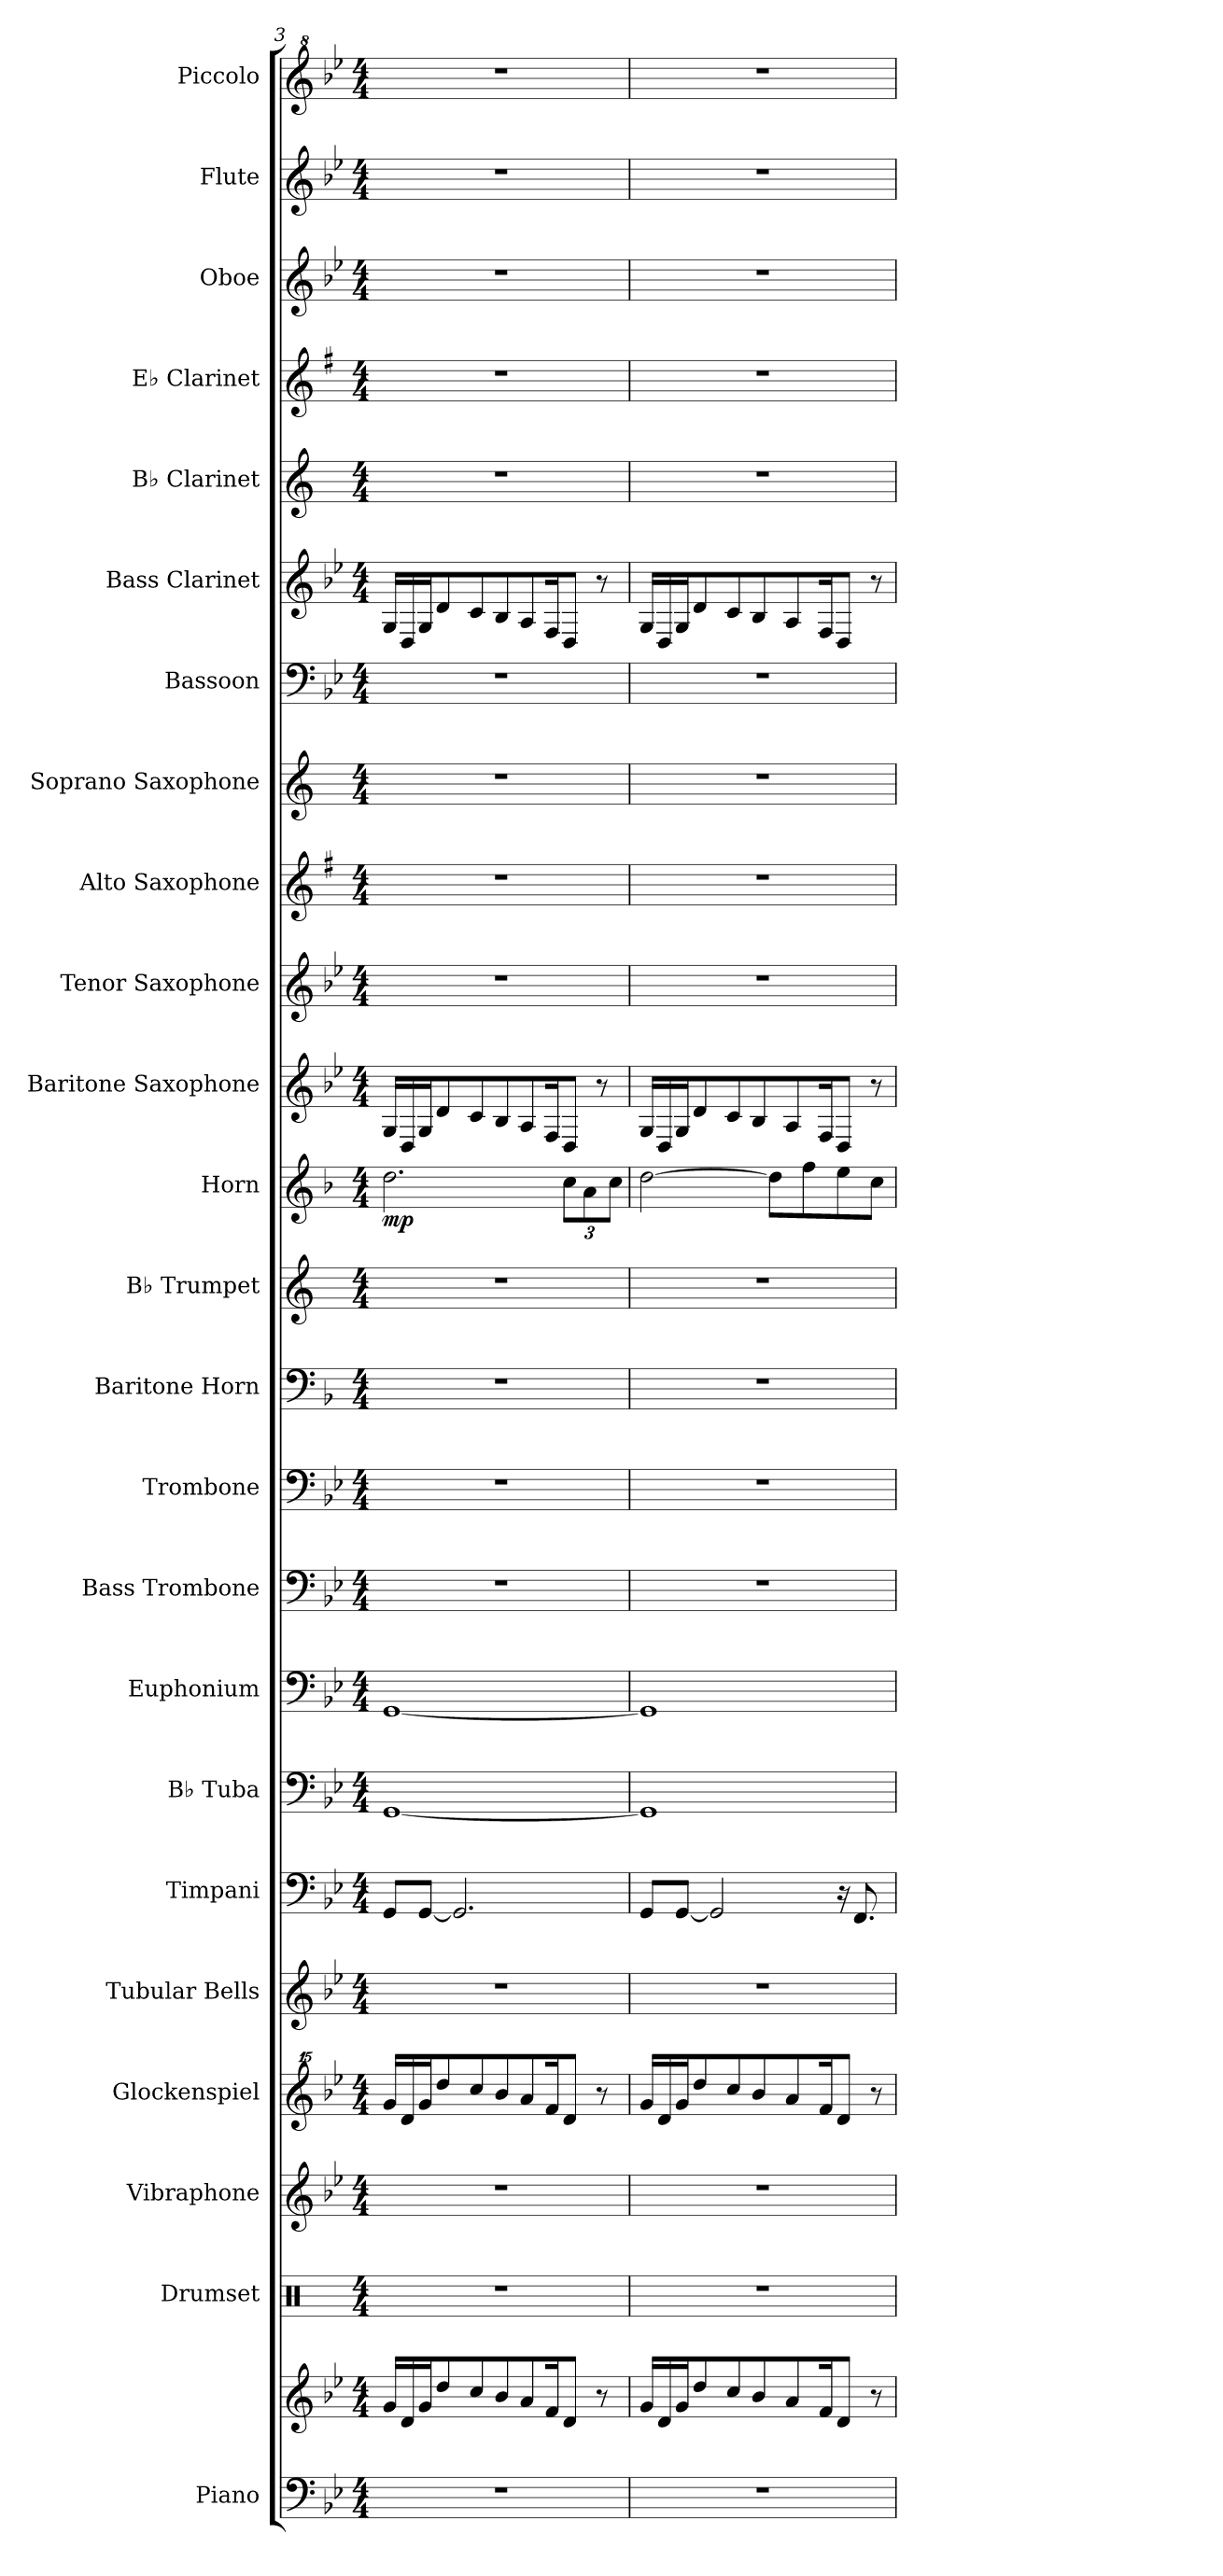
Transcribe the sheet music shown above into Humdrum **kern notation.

**kern	**kern	**kern	**kern	**kern	**kern	**kern	**kern	**kern	**kern	**kern	**kern	**kern	**kern	**dynam	**kern	**kern	**kern	**kern	**kern	**kern	**kern	**kern	**kern	**kern	**kern
*part24	*part24	*part23	*part22	*part21	*part20	*part19	*part18	*part17	*part16	*part15	*part14	*part13	*part12	*part12	*part11	*part10	*part9	*part8	*part7	*part6	*part5	*part4	*part3	*part2	*part1
*staff25	*staff24	*staff23	*staff22	*staff21	*staff20	*staff19	*staff18	*staff17	*staff16	*staff15	*staff14	*staff13	*staff12	*staff12	*staff11	*staff10	*staff9	*staff8	*staff7	*staff6	*staff5	*staff4	*staff3	*staff2	*staff1
*I"Piano	*	*I"Drumset	*I"Vibraphone	*I"Glockenspiel	*I"Tubular Bells	*I"Timpani	*I"B♭ Tuba	*I"Euphonium	*I"Bass Trombone	*I"Trombone	*I"Baritone Horn	*I"B♭ Trumpet	*I"Horn	*	*I"Baritone Saxophone	*I"Tenor Saxophone	*I"Alto Saxophone	*I"Soprano Saxophone	*I"Bassoon	*I"Bass Clarinet	*I"B♭ Clarinet	*I"E♭ Clarinet	*I"Oboe	*I"Flute	*I"Piccolo
*I'Pno.	*	*I'Drs.	*I'Vib.	*I'Glk.	*I'Tu. Be.	*I'Timp.	*I'B♭ Tu.	*I'Eu.	*I'B. Trb.	*I'Trb.	*I'Bar. Hn.	*I'B♭ Tpt.	*I'Hn.	*	*I'Bar. Sax.	*I'T. Sax.	*I'A. Sax.	*I'S. Sax.	*I'Bsn.	*I'B. Cl.	*I'B♭ Cl.	*I'E♭ Cl.	*I'Ob.	*I'Fl.	*I'Picc.
*clefF4	*clefG2	*clefX	*clefG2	*clefG^^2	*clefG2	*clefF4	*clefF4	*clefF4	*clefF4	*clefF4	*clefF4	*clefG2	*clefG2	*	*clefG2	*clefG2	*clefG2	*clefG2	*clefF4	*clefG2	*clefG2	*clefG2	*clefG2	*clefG2	*clefG^2
*	*	*	*	*	*	*	*	*	*	*	*ITrd4c7	*ITrd1c2	*ITrd4c7	*	*ITrd12c21	*ITrd8c14	*ITrd5c9	*ITrd1c2	*	*ITrd8c14	*ITrd1c2	*ITrd1c2	*	*	*ITrd-7c-12
*k[b-e-]	*k[b-e-]	*k[]	*k[b-e-]	*k[b-e-]	*k[b-e-]	*k[b-e-]	*k[b-e-]	*k[b-e-]	*k[b-e-]	*k[b-e-]	*k[b-e-]	*k[b-e-]	*k[b-e-]	*	*k[b-e-]	*k[b-e-]	*k[b-e-]	*k[b-e-]	*k[b-e-]	*k[b-e-]	*k[b-e-]	*k[b-]	*k[b-e-]	*k[b-e-]	*k[b-e-]
*B-:	*B-:	*C:	*B-:	*B-:	*B-:	*B-:	*B-:	*B-:	*B-:	*B-:	*B-:	*B-:	*B-:	*	*B-:	*B-:	*B-:	*B-:	*B-:	*B-:	*B-:	*F:	*B-:	*B-:	*B-:
*M4/4	*M4/4	*M4/4	*M4/4	*M4/4	*M4/4	*M4/4	*M4/4	*M4/4	*M4/4	*M4/4	*M4/4	*M4/4	*M4/4	*	*M4/4	*M4/4	*M4/4	*M4/4	*M4/4	*M4/4	*M4/4	*M4/4	*M4/4	*M4/4	*M4/4
=3	=3	=3	=3	=3	=3	=3	=3	=3	=3	=3	=3	=3	=3	=3	=3	=3	=3	=3	=3	=3	=3	=3	=3	=3	=3
!	!	!	!	!	!	!	!	!	!	!	!	!	!	!LO:DY:b	!	!	!	!	!	!	!	!	!	!	!
1r	16g/LL	1r	1r	16ggg/LL	1r	8GG/L	[1GG	[1GG	1r	1r	1r	1r	2.g\	mp	16GG/LL	1r	1r	1r	1r	16GG/LL	1r	1r	1r	1r	1r
.	16d/	.	.	16ddd/	.	.	.	.	.	.	.	.	.	.	16DD/	.	.	.	.	16DD/	.	.	.	.	.
.	16g/J	.	.	16ggg/J	.	[8GG/J	.	.	.	.	.	.	.	.	16GG/J	.	.	.	.	16GG/J	.	.	.	.	.
.	8dd/	.	.	8dddd/	.	.	.	.	.	.	.	.	.	.	8D/	.	.	.	.	8D/	.	.	.	.	.
.	.	.	.	.	.	2.GG/]	.	.	.	.	.	.	.	.	.	.	.	.	.	.	.	.	.	.	.
.	8cc/	.	.	8cccc/	.	.	.	.	.	.	.	.	.	.	8C/	.	.	.	.	8C/	.	.	.	.	.
.	8b-/	.	.	8bbb-/	.	.	.	.	.	.	.	.	.	.	8BB-/	.	.	.	.	8BB-/	.	.	.	.	.
.	8a/	.	.	8aaa/	.	.	.	.	.	.	.	.	.	.	8AA/	.	.	.	.	8AA/	.	.	.	.	.
.	16f/K	.	.	16fff/K	.	.	.	.	.	.	.	.	.	.	16FF/K	.	.	.	.	16FF/K	.	.	.	.	.
*	*	*	*	*	*	*	*	*	*	*	*	*	*Xbrackettup	*	*	*	*	*	*	*	*	*	*	*	*
.	8d/J	.	.	8ddd/J	.	.	.	.	.	.	.	.	12f\L	.	8DD/J	.	.	.	.	8DD/J	.	.	.	.	.
.	.	.	.	.	.	.	.	.	.	.	.	.	12d\	.	.	.	.	.	.	.	.	.	.	.	.
.	8r	.	.	8r	.	.	.	.	.	.	.	.	.	.	8r	.	.	.	.	8r	.	.	.	.	.
.	.	.	.	.	.	.	.	.	.	.	.	.	12f\J	.	.	.	.	.	.	.	.	.	.	.	.
=4	=4	=4	=4	=4	=4	=4	=4	=4	=4	=4	=4	=4	=4	=4	=4	=4	=4	=4	=4	=4	=4	=4	=4	=4	=4
1r	16g/LL	1r	1r	16ggg/LL	1r	8GG/L	1GG]	1GG]	1r	1r	1r	1r	[2g\	.	16GG/LL	1r	1r	1r	1r	16GG/LL	1r	1r	1r	1r	1r
.	16d/	.	.	16ddd/	.	.	.	.	.	.	.	.	.	.	16DD/	.	.	.	.	16DD/	.	.	.	.	.
.	16g/J	.	.	16ggg/J	.	[8GG/J	.	.	.	.	.	.	.	.	16GG/J	.	.	.	.	16GG/J	.	.	.	.	.
.	8dd/	.	.	8dddd/	.	.	.	.	.	.	.	.	.	.	8D/	.	.	.	.	8D/	.	.	.	.	.
.	.	.	.	.	.	2GG/]	.	.	.	.	.	.	.	.	.	.	.	.	.	.	.	.	.	.	.
.	8cc/	.	.	8cccc/	.	.	.	.	.	.	.	.	.	.	8C/	.	.	.	.	8C/	.	.	.	.	.
.	8b-/	.	.	8bbb-/	.	.	.	.	.	.	.	.	.	.	8BB-/	.	.	.	.	8BB-/	.	.	.	.	.
.	.	.	.	.	.	.	.	.	.	.	.	.	8g\L]	.	.	.	.	.	.	.	.	.	.	.	.
.	8a/	.	.	8aaa/	.	.	.	.	.	.	.	.	.	.	8AA/	.	.	.	.	8AA/	.	.	.	.	.
.	.	.	.	.	.	.	.	.	.	.	.	.	8b-\	.	.	.	.	.	.	.	.	.	.	.	.
.	16f/K	.	.	16fff/K	.	.	.	.	.	.	.	.	.	.	16FF/K	.	.	.	.	16FF/K	.	.	.	.	.
.	8d/J	.	.	8ddd/J	.	16r	.	.	.	.	.	.	8a\	.	8DD/J	.	.	.	.	8DD/J	.	.	.	.	.
.	.	.	.	.	.	8.FF/	.	.	.	.	.	.	.	.	.	.	.	.	.	.	.	.	.	.	.
.	8r	.	.	8r	.	.	.	.	.	.	.	.	8f\J	.	8r	.	.	.	.	8r	.	.	.	.	.
=	=	=	=	=	=	=	=	=	=	=	=	=	=	=	=	=	=	=	=	=	=	=	=	=	=
*-	*-	*-	*-	*-	*-	*-	*-	*-	*-	*-	*-	*-	*-	*-	*-	*-	*-	*-	*-	*-	*-	*-	*-	*-	*-
